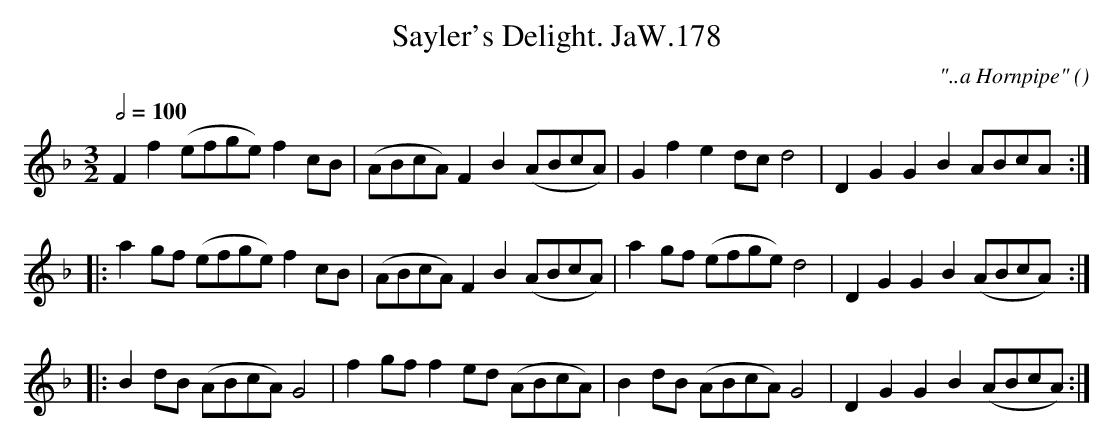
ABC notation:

X:1
T:Sayler's Delight. JaW.178
M:3/2
L:1/8
Q:1/2=100
C:"..a Hornpipe"
O:
K:F
F2f2(efge)f2cB|(ABcA) F2B2 (ABcA)|G2f2e2dcd4|D2G2G2B2ABcA:|
|:a2gf (efge)f2cB|(ABcA)F2B2(ABcA)|a2gf (efge)d4|D2G2G2B2(ABcA):|
|:B2dB (ABcA)G4|f2gf f2ed (ABcA)|B2dB (ABcA)G4|D2G2G2B2(ABcA):|
